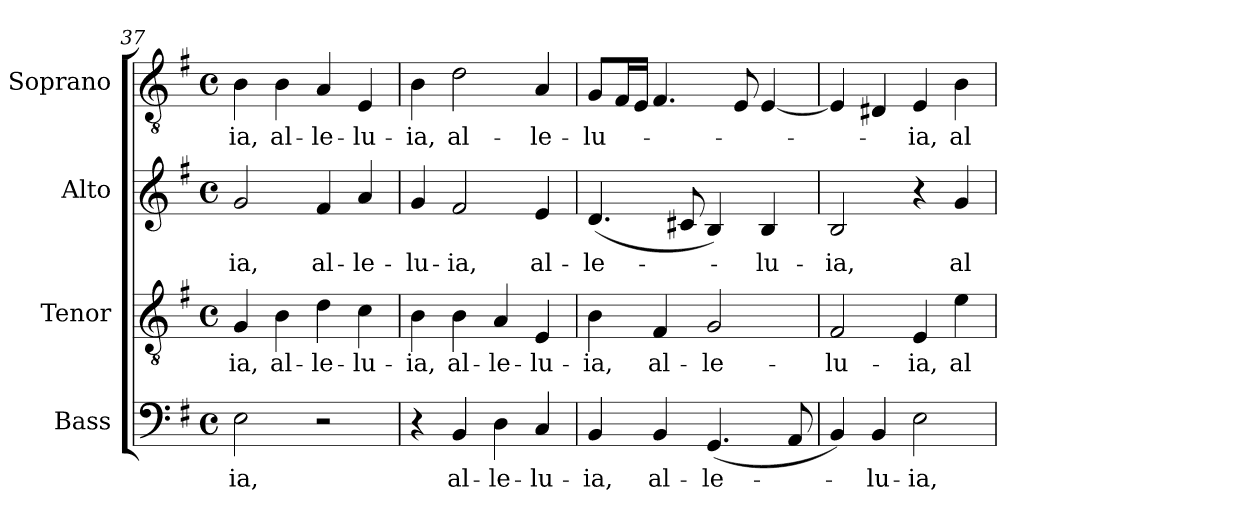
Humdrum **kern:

**kern	**text	**kern	**text	**kern	**text	**kern	**text
*part4	*part4	*part3	*part3	*part2	*part2	*part1	*part1
*staff4	*staff4	*staff3	*staff3	*staff2	*staff2	*staff1	*staff1
*I"Bass	*	*I"Tenor	*	*I"Alto	*	*I"Soprano	*
*I'Bass	*	*I'Tenor	*	*I'Alto	*	*I'Soprano	*
*clefF4	*	*clefGv2	*	*clefG2	*	*clefGv2	*
*	*	*ITrd7c12	*	*	*	*	*
*k[f#]	*	*k[f#]	*	*k[f#]	*	*k[f#]	*
*G:	*	*G:	*	*G:	*	*G:	*
*M4/4	*	*M4/4	*	*M4/4	*	*M4/4	*
*met(c)	*	*met(c)	*	*met(c)	*	*met(c)	*
=37	=37	=37	=37	=37	=37	=37	=37
!	!LO:LY:b:color=#000000	!	!	!	!	!	!
!	!	!	!LO:LY:b:color=#000000	!	!	!	!
!	!	!	!	!	!LO:LY:b:color=#000000	!	!
!	!	!	!	!	!	!	!LO:LY:b:color=#000000
2Ei\	-ia,	4GGi/	-ia,	2gi/	-ia,	4Bi\	-ia,
!	!	!	!LO:LY:b:color=#000000	!	!	!	!
!	!	!	!	!	!	!	!LO:LY:b:color=#000000
.	.	4BBi\	al-	.	.	4Bi\	al-
!	!	!	!LO:LY:b:color=#000000	!	!	!	!
!	!	!	!	!	!LO:LY:b:color=#000000	!	!
!	!	!	!	!	!	!	!LO:LY:b:color=#000000
2r	.	4Di\	-le-	4f#i/	al-	4Ai/	-le-
!	!	!	!LO:LY:b:color=#000000	!	!	!	!
!	!	!	!	!	!LO:LY:b:color=#000000	!	!
!	!	!	!	!	!	!	!LO:LY:b:color=#000000
.	.	4Ci\	-lu-	4ai/	-le-	4Ei/	-lu-
=38	=38	=38	=38	=38	=38	=38	=38
!	!	!	!LO:LY:b:color=#000000	!	!	!	!
!	!	!	!	!	!LO:LY:b:color=#000000	!	!
!	!	!	!	!	!	!	!LO:LY:b:color=#000000
4r	.	4BBi\	-ia,	4gi/	-lu-	4Bi\	-ia,
!	!LO:LY:b:color=#000000	!	!	!	!	!	!
!	!	!	!LO:LY:b:color=#000000	!	!	!	!
!	!	!	!	!	!LO:LY:b:color=#000000	!	!
!	!	!	!	!	!	!	!LO:LY:b:color=#000000
4BBi/	al-	4BBi\	al-	2f#i/	-ia,	2di\	al-
!	!LO:LY:b:color=#000000	!	!	!	!	!	!
!	!	!	!LO:LY:b:color=#000000	!	!	!	!
4Di\	-le-	4AAi/	-le-	.	.	.	.
!	!LO:LY:b:color=#000000	!	!	!	!	!	!
!	!	!	!LO:LY:b:color=#000000	!	!	!	!
!	!	!	!	!	!LO:LY:b:color=#000000	!	!
!	!	!	!	!	!	!	!LO:LY:b:color=#000000
4Ci/	-lu-	4EEi/	-lu-	4ei/	al-	4Ai/	-le-
!!LO:LB:g=z
=39	=39	=39	=39	=39	=39	=39	=39
!	!LO:LY:b:color=#000000	!	!	!	!	!	!
!	!	!	!LO:LY:b:color=#000000	!	!	!	!
!	!	!	!	!	!LO:LY:b:color=#000000	!	!
!	!	!	!	!	!	!	!LO:LY:b:color=#000000
4BBi/	-ia,	4BBi\	-ia,	(4.di/	-le-	8Gi/L	-lu-
.	.	.	.	.	.	16F#i/L	.
.	.	.	.	.	.	16Ei/JJ	.
!	!LO:LY:b:color=#000000	!	!	!	!	!	!
!	!	!	!LO:LY:b:color=#000000	!	!	!	!
4BBi/	al-	4FF#i/	al-	.	.	4.F#i/	.
.	.	.	.	8c#Xi/	.	.	.
!	!LO:LY:b:color=#000000	!	!	!	!	!	!
!	!	!	!LO:LY:b:color=#000000	!	!	!	!
(4.GGi/	-le-	2GGi/	-le-	4Bi/)	.	.	.
.	.	.	.	.	.	8Ei/	.
!	!	!	!	!	!LO:LY:b:color=#000000	!	!
.	.	.	.	4Bi/	-lu-	[4Ei/	.
8AAi/	.	.	.	.	.	.	.
=40	=40	=40	=40	=40	=40	=40	=40
!	!	!	!LO:LY:b:color=#000000	!	!	!	!
!	!	!	!	!	!LO:LY:b:color=#000000	!	!
4BBi/)	.	2FF#i/	-lu-	2Bi/	-ia,	4Ei/]	.
!	!LO:LY:b:color=#000000	!	!	!	!	!	!
4BBi/	-lu-	.	.	.	.	4D#Xi/	.
!	!LO:LY:b:color=#000000	!	!	!	!	!	!
!	!	!	!LO:LY:b:color=#000000	!	!	!	!
!	!	!	!	!	!	!	!LO:LY:b:color=#000000
2Ei\	-ia,	4EEi/	-ia,	4r	.	4Ei/	-ia,
!	!	!	!LO:LY:b:color=#000000	!	!	!	!
!	!	!	!	!	!LO:LY:b:color=#000000	!	!
!	!	!	!	!	!	!	!LO:LY:b:color=#000000
.	.	4Ei\	al-	4gi/	al-	4Bi\	al-
=	=	=	=	=	=	=	=
*-	*-	*-	*-	*-	*-	*-	*-
